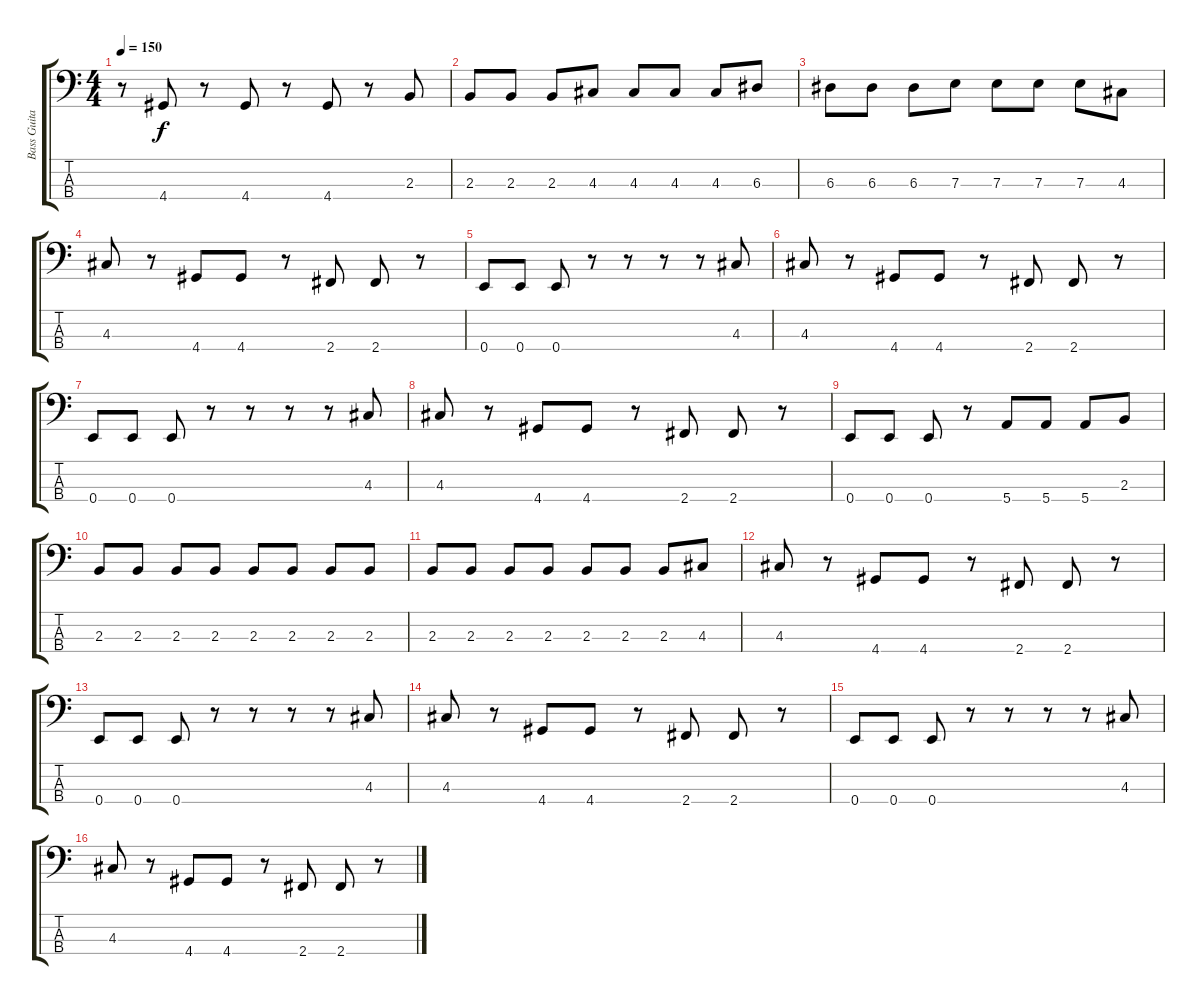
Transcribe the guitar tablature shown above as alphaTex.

\track ("Bass Guitar" "Bass Guita") {instrument electricbassfinger}
\staff {score tabs}
\tuning (G2 D2 A1 E1) {hide}
\ts (4 4)
\tempo 150
\clef f4
\ks c
r.8{dy f} 4.4.8 r.8 4.4.8 r.8 4.4.8 r.8 2.3.8 |
2.3.8 2.3.8 2.3.8 4.3.8 4.3.8 4.3.8 4.3.8 6.3.8 |
6.3.8 6.3.8 6.3.8 7.3.8 7.3.8 7.3.8 7.3.8 4.3.8 |
4.3.8 r.8 4.4.8 4.4.8 r.8 2.4.8 2.4.8 r.8 |
0.4.8 0.4.8 0.4.8 r.8 r.8 r.8 r.8 4.3.8 |
4.3.8 r.8 4.4.8 4.4.8 r.8 2.4.8 2.4.8 r.8 |
0.4.8 0.4.8 0.4.8 r.8 r.8 r.8 r.8 4.3.8 |
4.3.8 r.8 4.4.8 4.4.8 r.8 2.4.8 2.4.8 r.8 |
0.4.8 0.4.8 0.4.8 r.8 5.4.8 5.4.8 5.4.8 2.3.8 |
2.3.8 2.3.8 2.3.8 2.3.8 2.3.8 2.3.8 2.3.8 2.3.8 |
2.3.8 2.3.8 2.3.8 2.3.8 2.3.8 2.3.8 2.3.8 4.3.8 |
4.3.8 r.8 4.4.8 4.4.8 r.8 2.4.8 2.4.8 r.8 |
0.4.8 0.4.8 0.4.8 r.8 r.8 r.8 r.8 4.3.8 |
4.3.8 r.8 4.4.8 4.4.8 r.8 2.4.8 2.4.8 r.8 |
0.4.8 0.4.8 0.4.8 r.8 r.8 r.8 r.8 4.3.8 |
4.3.8 r.8 4.4.8 4.4.8 r.8 2.4.8 2.4.8 r.8
